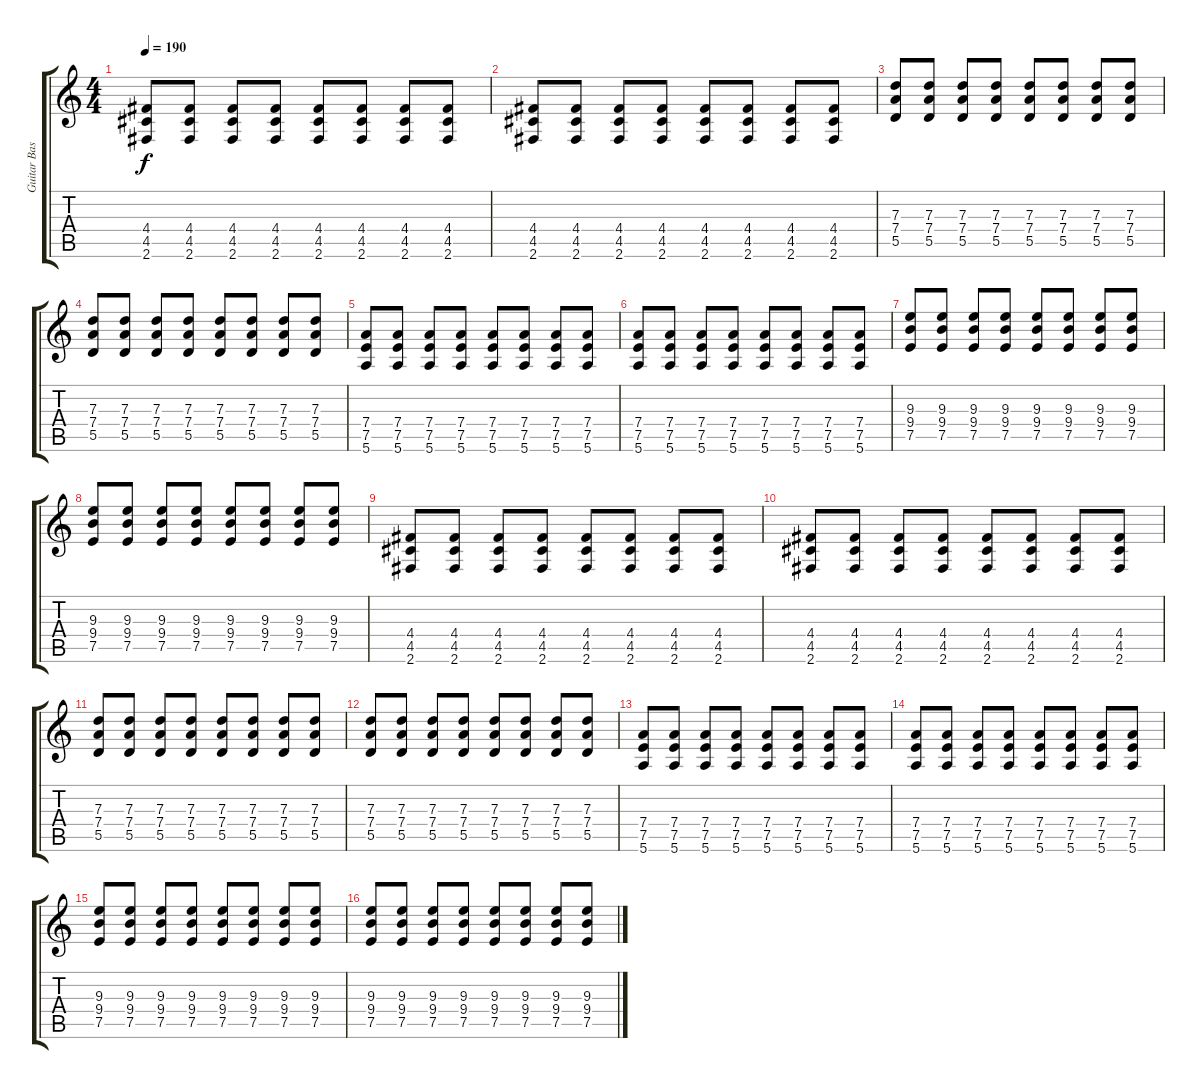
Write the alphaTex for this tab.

\track ("Guitar Base" "Guitar Bas") {instrument distortionguitar}
\staff {score tabs}
\tuning (E4 B3 G3 D3 A2 E2) {hide}
\ts (4 4)
\tempo 190
\clef g2
\ks c
(4.4 4.5 2.6).8{dy f} (4.4 4.5 2.6).8 (4.4 4.5 2.6).8 (4.4 4.5 2.6).8 (4.4 4.5 2.6).8 (4.4 4.5 2.6).8 (4.4 4.5 2.6).8 (4.4 4.5 2.6).8 |
(4.4 4.5 2.6).8 (4.4 4.5 2.6).8 (4.4 4.5 2.6).8 (4.4 4.5 2.6).8 (4.4 4.5 2.6).8 (4.4 4.5 2.6).8 (4.4 4.5 2.6).8 (4.4 4.5 2.6).8 |
(7.3 7.4 5.5).8 (7.3 7.4 5.5).8 (7.3 7.4 5.5).8 (7.3 7.4 5.5).8 (7.3 7.4 5.5).8 (7.3 7.4 5.5).8 (7.3 7.4 5.5).8 (7.3 7.4 5.5).8 |
(7.3 7.4 5.5).8 (7.3 7.4 5.5).8 (7.3 7.4 5.5).8 (7.3 7.4 5.5).8 (7.3 7.4 5.5).8 (7.3 7.4 5.5).8 (7.3 7.4 5.5).8 (7.3 7.4 5.5).8 |
(7.4 7.5 5.6).8 (7.4 7.5 5.6).8 (7.4 7.5 5.6).8 (7.4 7.5 5.6).8 (7.4 7.5 5.6).8 (7.4 7.5 5.6).8 (7.4 7.5 5.6).8 (7.4 7.5 5.6).8 |
(7.4 7.5 5.6).8 (7.4 7.5 5.6).8 (7.4 7.5 5.6).8 (7.4 7.5 5.6).8 (7.4 7.5 5.6).8 (7.4 7.5 5.6).8 (7.4 7.5 5.6).8 (7.4 7.5 5.6).8 |
(9.3 9.4 7.5).8 (9.3 9.4 7.5).8 (9.3 9.4 7.5).8 (9.3 9.4 7.5).8 (9.3 9.4 7.5).8 (9.3 9.4 7.5).8 (9.3 9.4 7.5).8 (9.3 9.4 7.5).8 |
(9.3 9.4 7.5).8 (9.3 9.4 7.5).8 (9.3 9.4 7.5).8 (9.3 9.4 7.5).8 (9.3 9.4 7.5).8 (9.3 9.4 7.5).8 (9.3 9.4 7.5).8 (9.3 9.4 7.5).8 |
(4.4 4.5 2.6).8 (4.4 4.5 2.6).8 (4.4 4.5 2.6).8 (4.4 4.5 2.6).8 (4.4 4.5 2.6).8 (4.4 4.5 2.6).8 (4.4 4.5 2.6).8 (4.4 4.5 2.6).8 |
(4.4 4.5 2.6).8 (4.4 4.5 2.6).8 (4.4 4.5 2.6).8 (4.4 4.5 2.6).8 (4.4 4.5 2.6).8 (4.4 4.5 2.6).8 (4.4 4.5 2.6).8 (4.4 4.5 2.6).8 |
(7.3 7.4 5.5).8 (7.3 7.4 5.5).8 (7.3 7.4 5.5).8 (7.3 7.4 5.5).8 (7.3 7.4 5.5).8 (7.3 7.4 5.5).8 (7.3 7.4 5.5).8 (7.3 7.4 5.5).8 |
(7.3 7.4 5.5).8 (7.3 7.4 5.5).8 (7.3 7.4 5.5).8 (7.3 7.4 5.5).8 (7.3 7.4 5.5).8 (7.3 7.4 5.5).8 (7.3 7.4 5.5).8 (7.3 7.4 5.5).8 |
(7.4 7.5 5.6).8 (7.4 7.5 5.6).8 (7.4 7.5 5.6).8 (7.4 7.5 5.6).8 (7.4 7.5 5.6).8 (7.4 7.5 5.6).8 (7.4 7.5 5.6).8 (7.4 7.5 5.6).8 |
(7.4 7.5 5.6).8 (7.4 7.5 5.6).8 (7.4 7.5 5.6).8 (7.4 7.5 5.6).8 (7.4 7.5 5.6).8 (7.4 7.5 5.6).8 (7.4 7.5 5.6).8 (7.4 7.5 5.6).8 |
(9.3 9.4 7.5).8 (9.3 9.4 7.5).8 (9.3 9.4 7.5).8 (9.3 9.4 7.5).8 (9.3 9.4 7.5).8 (9.3 9.4 7.5).8 (9.3 9.4 7.5).8 (9.3 9.4 7.5).8 |
(9.3 9.4 7.5).8 (9.3 9.4 7.5).8 (9.3 9.4 7.5).8 (9.3 9.4 7.5).8 (9.3 9.4 7.5).8 (9.3 9.4 7.5).8 (9.3 9.4 7.5).8 (9.3 9.4 7.5).8
